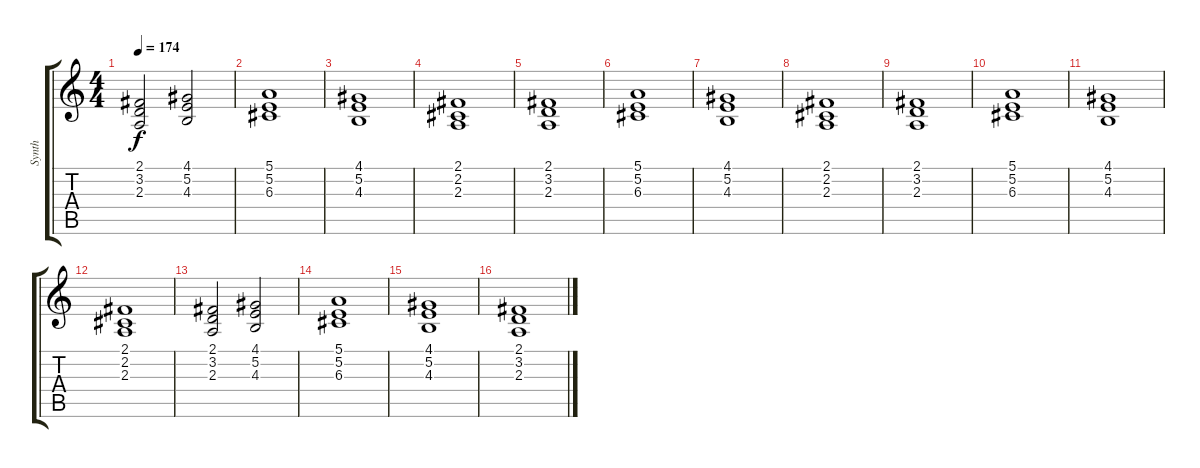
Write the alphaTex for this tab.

\track ("Synth" "Synth") {instrument synthstrings1}
\staff {score tabs}
\tuning (E4 B3 G3 D3 A2 E2) {hide}
\ts (4 4)
\tempo 174
\clef g2
\ks c
(2.1 3.2 2.3).2{dy f} (4.1 5.2 4.3).2 |
(5.1 5.2 6.3).1 |
(4.1 5.2 4.3).1 |
(2.1 2.2 2.3).1 |
(2.1 3.2 2.3).1 |
(5.1 5.2 6.3).1 |
(4.1 5.2 4.3).1 |
(2.1 2.2 2.3).1 |
(2.1 3.2 2.3).1 |
(5.1 5.2 6.3).1 |
(4.1 5.2 4.3).1 |
(2.1 2.2 2.3).1 |
(2.1 3.2 2.3).2 (4.1 5.2 4.3).2 |
(5.1 5.2 6.3).1 |
(4.1 5.2 4.3).1 |
(2.1 3.2 2.3).1
